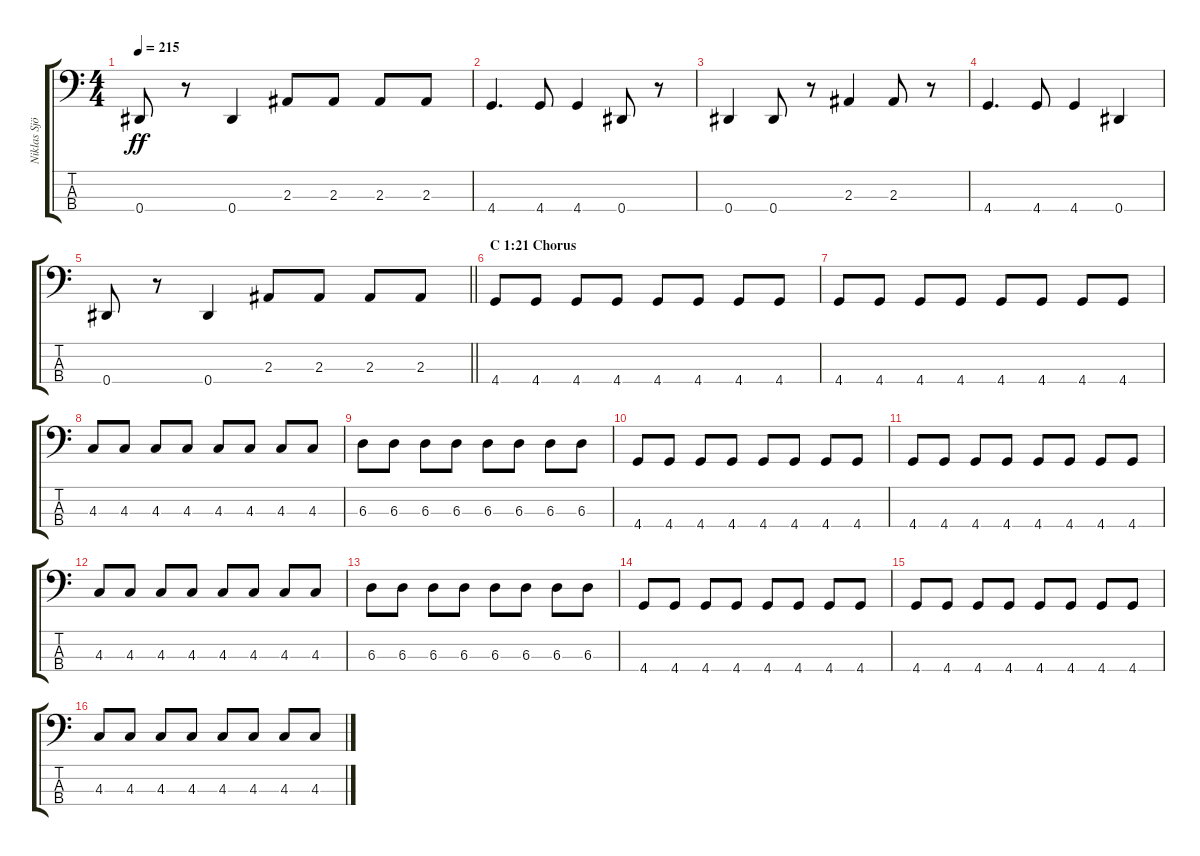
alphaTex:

\track ("Niklas Sjöström     (Bass Guitar)" "Niklas Sjö") {instrument electricbassfinger}
\staff {score tabs}
\tuning (Gb2 Db2 Ab1 Eb1) {hide}
\ts (4 4)
\tempo 215
\clef f4
\ks c
0.4.8{dy ff} r.8 0.4.4 2.3.8 2.3.8 2.3.8 2.3.8 |
4.4.4{d} 4.4.8 4.4.4 0.4.8 r.8 |
0.4.4 0.4.8 r.8 2.3.4 2.3.8 r.8 |
4.4.4{d} 4.4.8 4.4.4 0.4.4 |
\barLineRight lightlight
0.4.8 r.8 0.4.4 2.3.8 2.3.8 2.3.8 2.3.8 |
\section ("" "C 1:21 Chorus")
4.4.8 4.4.8 4.4.8 4.4.8 4.4.8 4.4.8 4.4.8 4.4.8 |
4.4.8 4.4.8 4.4.8 4.4.8 4.4.8 4.4.8 4.4.8 4.4.8 |
4.3.8 4.3.8 4.3.8 4.3.8 4.3.8 4.3.8 4.3.8 4.3.8 |
6.3.8 6.3.8 6.3.8 6.3.8 6.3.8 6.3.8 6.3.8 6.3.8 |
4.4.8 4.4.8 4.4.8 4.4.8 4.4.8 4.4.8 4.4.8 4.4.8 |
4.4.8 4.4.8 4.4.8 4.4.8 4.4.8 4.4.8 4.4.8 4.4.8 |
4.3.8 4.3.8 4.3.8 4.3.8 4.3.8 4.3.8 4.3.8 4.3.8 |
6.3.8 6.3.8 6.3.8 6.3.8 6.3.8 6.3.8 6.3.8 6.3.8 |
4.4.8 4.4.8 4.4.8 4.4.8 4.4.8 4.4.8 4.4.8 4.4.8 |
4.4.8 4.4.8 4.4.8 4.4.8 4.4.8 4.4.8 4.4.8 4.4.8 |
4.3.8 4.3.8 4.3.8 4.3.8 4.3.8 4.3.8 4.3.8 4.3.8
